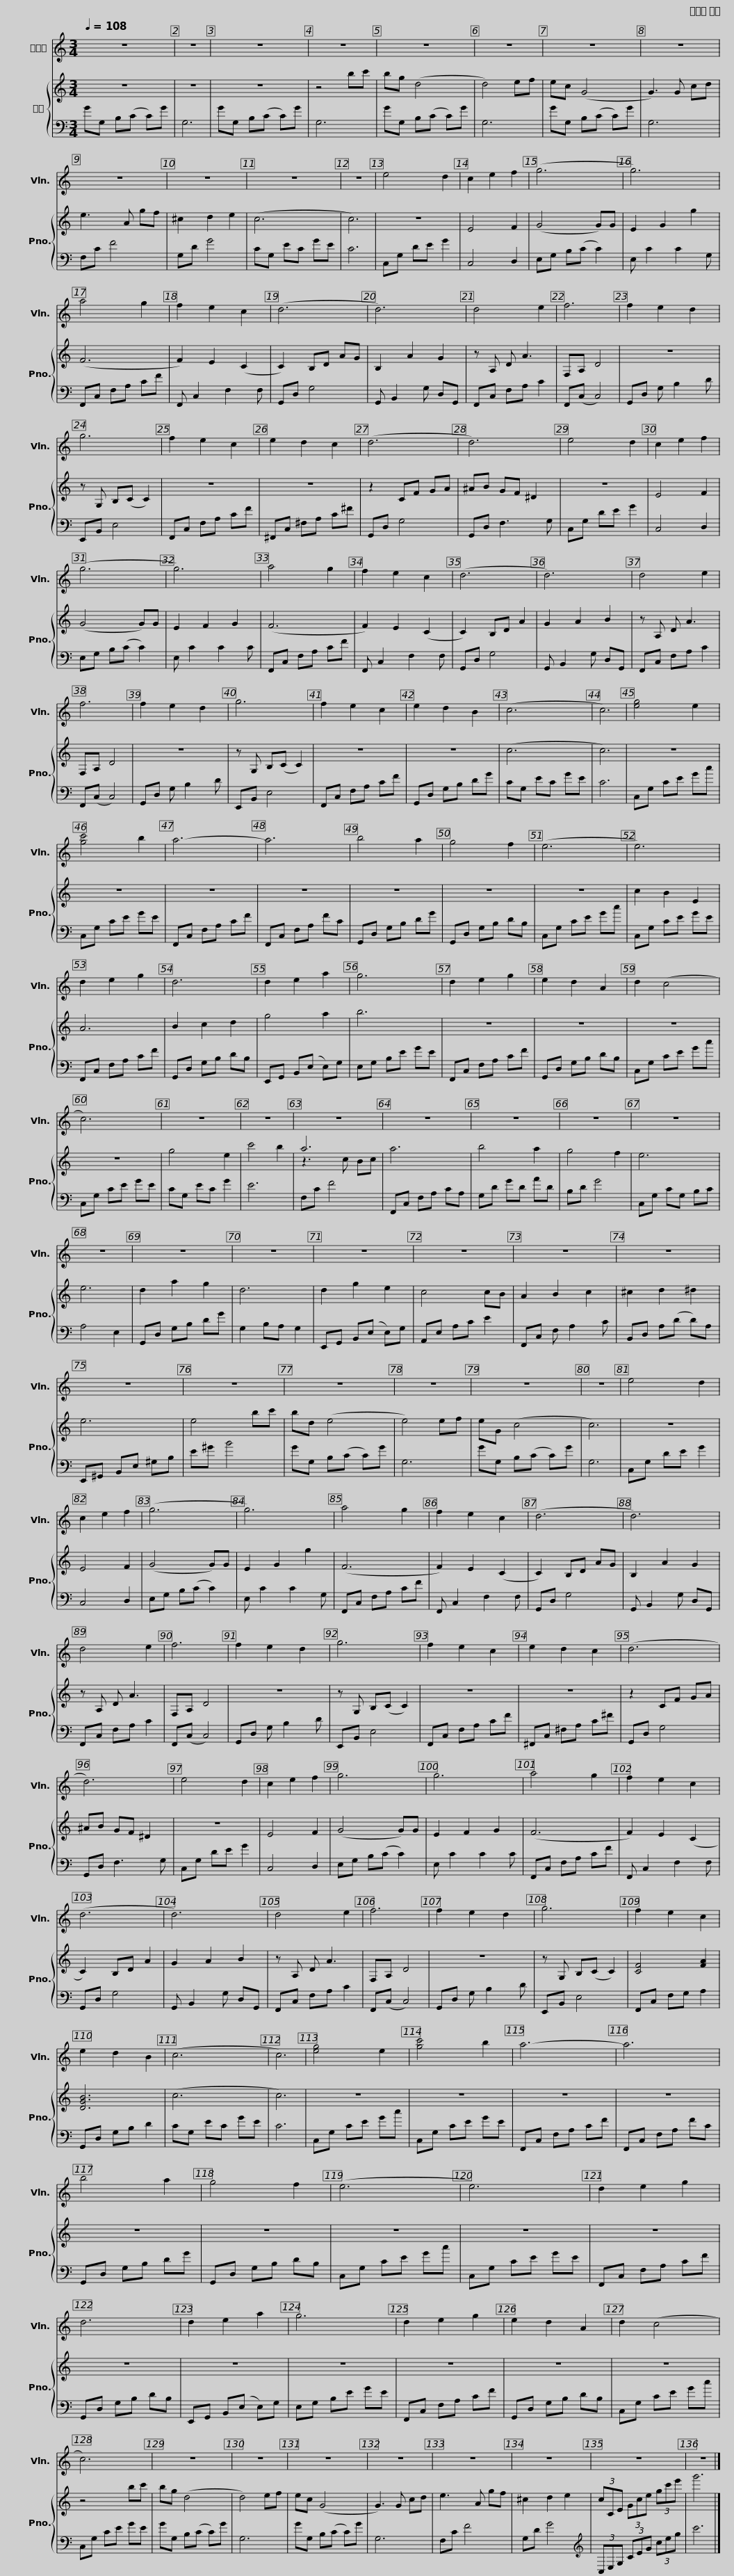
X:1
%%score 1 { ( 2 4 ) | 3 }
L:1/8
Q:1/4=108
M:3/4
I:linebreak $
K:C
V:1 treble
V:2 treble
V:4 treble
V:3 bass
V:1
 z6 | z6 | z6 | z6 | z6 | %5
 z6 | z6 |$ z6 | z6 | z6 | %10
 z6 | z6 | e4 d2 | c2 e2 f2 | (g6 |$ %15
 g6) | a4 g2 | f2 e2 c2 | (d6 | d6) | %20
 d4 e2 | f6 |$ f2 e2 d2 | g6 | f2 e2 c2 | %25
 e2 d2 c2 | (d6 | d6) |$ e4 d2 | c2 e2 f2 | %30
 (g6 | g6) | a4 g2 | f2 e2 c2 | (d6 |$ %35
 d6) | d4 e2 | f6 | f2 e2 d2 | g6 | %40
 f2 e2 c2 | e2 d2 B2 |$ (c6 | c6) | [eg]4 e2 | %45
 [gc']4 b2 | a6- | a6 |$ b4 a2 | g4 f2 | %50
 (e6 | e6) | d2 e2 g2 | d6 |$ d2 e2 a2 | %55
 g6 | d2 e2 g2 | e2 d2 A2 | d2 (c4 | c6) |$ %60
 z6 | z6 | z6 | z6 | z6 | %65
 z6 | z6 | z6 |$ z6 | z6 | %70
 z6 | z6 | z6 | z6 | z6 |$ %75
 z6 | z6 | z6 | z6 | z6 | %80
 e4 d2 | c2 e2 f2 | (g6 |$ g6) | a4 g2 | %85
 f2 e2 c2 | (d6 | d6) | d4 e2 | f6 |$ %90
 f2 e2 d2 | g6 | f2 e2 c2 | e2 d2 c2 | (d6 | %95
 d6) |$ e4 d2 | c2 e2 f2 | g6 | g6 | %100
 a4 g2 | f2 e2 c2 | (d6 |$ d6) | d4 e2 | %105
 f6 | f2 e2 d2 | g6 | f2 e2 c2 | e2 d2 B2 |$ %110
 (c6 | c6) | [eg]4 e2 | [gc']4 b2 | a6- | %115
 a6 |$ b4 a2 | g4 f2 | (e6 | e6) | %120
 d2 e2 g2 | d6 |$ d2 e2 a2 | g6 | d2 e2 g2 | %125
 e2 d2 A2 | d2 (c4 | c6) |$ z6 | z6 | %130
 z6 | z6 | z6 | z6 |$ z6 | %135
 z6 |] %136
V:2
 z6 | z6 | z6 | z4 bc' | bg (d4 | %5
 d4) ef | ec (G4 |$ G3) G cd | e3 A gf | ^c2 d2 e2 | %10
 (c6 | c6) | z6 | E4 F2 | (G4 G)G |$ %15
 E2 G2 g2 | (F6 | F2) E2 (C2 | C2) B,D AG | B,2 A2 G2 | %20
 z A, D A3 | F,A, D4 |$ z6 | z G, B,(C C2) | z6 | %25
 z6 | z2 CF GA | ^AB GF ^D2 |$ z6 | E4 F2 | %30
 (G4 G)G | E2 F2 G2 | (F6 | F2) E2 (C2 | C2) B,D A2 |$ %35
 G2 A2 B2 | z A, D A3 | F,A, D4 | z6 | z G, B,(C C2) | %40
 z6 | z6 |$ (c6 | c6) | z6 | %45
 z6 | z6 | z6 |$ z6 | z6 | %50
 z6 | c2 B2 E2 | A6 | B2 c2 d2 |$ g4 a2 | %55
 b6 | z6 | z6 | z6 | z6 |$ %60
 g4 e2 | c'4 b2 | a6 | a6 | b4 a2 | %65
 g4 f2 | e6 | e6 |$ d2 a2 g2 | d6 | %70
 d2 g2 e2 | c4 cB | A2 B2 c2 | ^c2 d2 ^d2 | e6 |$ %75
 e4 bc' | bd (e4 | e4) ef | eG (c4 | c6) | %80
 z6 | E4 F2 | (G4 G)G |$ E2 G2 g2 | (F6 | %85
 F2) E2 (C2 | C2) B,D AG | B,2 A2 G2 | z A, D A3 | F,A, D4 |$ %90
 z6 | z G, B,(C C2) | z6 | z6 | z2 CF GA | %95
 ^AB GF ^D2 |$ z6 | E4 F2 | (G4 G)G | E2 F2 G2 | %100
 (F6 | F2) E2 (C2 | C2) B,D A2 |$ G2 A2 B2 | z A, D A3 | %105
 F,A, D4 | z6 | z G, B,(C C2) | [CF]4 [FA]2 | [DGB]6 |$ %110
 (c6 | c6) | z6 | z6 | z6 | %115
 z6 |$ z6 | z6 | z6 | z6 | %120
 z6 | z6 |$ z6 | z6 | z6 | %125
 z6 | z6 | z4 bc' |$ bg (d4 | d4) ef | %130
 ec (G4 | G3) G cd | e3 A gf | ^c2 d2 e2 |$ (3cCE (3Gce (3gc'e' | %135
 g'6 |] %136
V:3
 GG, B,(C C)G | G,6 | GG, B,(C C)G | G,6 | GG, B,(C C)G | %5
 G,6 | GG, B,(C C)G |$ G,6 | F,C F4 | G,D G4 | %10
 CG, EC GE | C6 | C,G, DE G2 | C,4 D,2 | E,G, B,(C C2) |$ %15
 E, C2 C2 G, | F,,C, F,A, CF | F,, C,2 F,2 F, | G,,D, G,4 | G,, B,,2 G, D,G,, | %20
 F,,C, F,A, C2 | F,,(C, C,4) |$ G,,D, G, B,2 D | E,,B,, E,4 | F,,C, F,A, CF | %25
 ^F,,C, ^F,A, C^F | G,,D, G,4 | G,,D, F,3 G, |$ C,G, DE G2 | C,4 D,2 | %30
 E,G, B,(C C2) | E, C2 C2 C | F,,C, F,A, CF | F,, C,2 F,2 F, | G,,D, G,4 |$ %35
 G,, B,,2 G, D,G,, | F,,C, F,A, C2 | F,,(C, C,4) | G,,D, G, B,2 D | E,,B,, E,4 | %40
 F,,C, F,A, CF | G,,D, G,B, DG |$ CG, EC GE | C6 | C,G, CE Gc | %45
 C,G, CE GE | F,,C, F,A, CF | F,,C, F,A, FC |$ G,,D, G,B, DG | G,,D, G,B, DB, | %50
 C,G, CE Gc | C,G, CE GE | F,,C, F,A, CF | G,,D, G,B, DB, |$ E,,G,, B,,(E, E,)G, | %55
 E,G, B,E GE | F,,C, F,A, CF | G,,D, G,B, DB, | C,G, CE Gc | C,G, CE GE |$ %60
 CG, EC G2 | E6 | F,C F4 | F,,C, F,A, CA, | G,D GD AD | %65
 B,D G4 | C,G, CG, B,C | A,4 E,2 |$ G,,D, G,B, DG | G,2 B,A, G,2 | %70
 E,,G,, B,,(E, E,)G, | A,,E, A,C E2 | F,,C, F, A,2 C | B,,D, A,(D D)A, | E,,^G,, B,,E, ^G,B, |$ %75
 E^G B4 | GG, B,(C C)G | G,6 | GG, B,(C C)G | G,6 | %80
 C,G, DE G2 | C,4 D,2 | E,G, B,(C C2) |$ E, C2 C2 G, | F,,C, F,A, CF | %85
 F,, C,2 F,2 F, | G,,D, G,4 | G,, B,,2 G, D,G,, | F,,C, F,A, C2 | F,,(C, C,4) |$ %90
 G,,D, G, B,2 D | E,,B,, E,4 | F,,C, F,A, CF | ^F,,C, ^F,A, C^F | G,,D, G,4 | %95
 G,,D, F,3 G, |$ C,G, DE G2 | C,4 D,2 | E,G, B,(C C2) | E, C2 C2 C | %100
 F,,C, F,A, CF | F,, C,2 F,2 F, | G,,D, G,4 |$ G,, B,,2 G, D,G,, | F,,C, F,A, C2 | %105
 F,,(C, C,4) | G,,D, G, B,2 D | E,,B,, E,4 | F,,C, F,G, A,2 | G,,D, G,B, D2 |$ %110
 CG, EC GE | C6 | C,G, CE Gc | C,G, CE GE | F,,C, F,A, CF | %115
 F,,C, F,A, FC |$ G,,D, G,B, DG | G,,D, G,B, DB, | C,G, CE Gc | C,G, CE GE | %120
 F,,C, F,A, CF | G,,D, G,B, DB, |$ E,,G,, B,,(E, E,)G, | E,G, B,E GE | F,,C, F,A, CF | %125
 G,,D, G,B, DB, | C,G, CE Gc | C,G, CE GE |$ GG, B,(C C)G | G,6 | %130
 GG, B,(C C)G | G,6 | F,C F4 | G,D G4 |$[K:treble] (3C,E,G, (3CEG (3ceg | %135
 c'6 |] %136
V:4
 x6 | x6 | x6 | x6 | x6 | %5
 x6 | x6 |$ x6 | x6 | x6 | %10
 x6 | x6 | x6 | x6 | x6 |$ %15
 x6 | x6 | x6 | x6 | x6 | %20
 x6 | x6 |$ x6 | x6 | x6 | %25
 x6 | x6 | x6 |$ x6 | x6 | %30
 x6 | x6 | x6 | x6 | x6 |$ %35
 x6 | x6 | x6 | x6 | x6 | %40
 x6 | x6 |$ x6 | x6 | x6 | %45
 x6 | x6 | x6 |$ x6 | x6 | %50
 x6 | x6 | x6 | x6 |$ x6 | %55
 x6 | x6 | x6 | x6 | x6 |$ %60
 x6 | x6 | z3 c Bc | x6 | x6 | %65
 x6 | x6 | x6 |$ x6 | x6 | %70
 x6 | x6 | x6 | x6 | x6 |$ %75
 x6 | x6 | x6 | x6 | x6 | %80
 x6 | x6 | x6 |$ x6 | x6 | %85
 x6 | x6 | x6 | x6 | x6 |$ %90
 x6 | x6 | x6 | x6 | x6 | %95
 x6 |$ x6 | x6 | x6 | x6 | %100
 x6 | x6 | x6 |$ x6 | x6 | %105
 x6 | x6 | x6 | x6 | x6 |$ %110
 x6 | x6 | x6 | x6 | x6 | %115
 x6 |$ x6 | x6 | x6 | x6 | %120
 x6 | x6 |$ x6 | x6 | x6 | %125
 x6 | x6 | x6 |$ x6 | x6 | %130
 x6 | x6 | x6 | x6 |$ x6 | %135
 x6 |] %136
